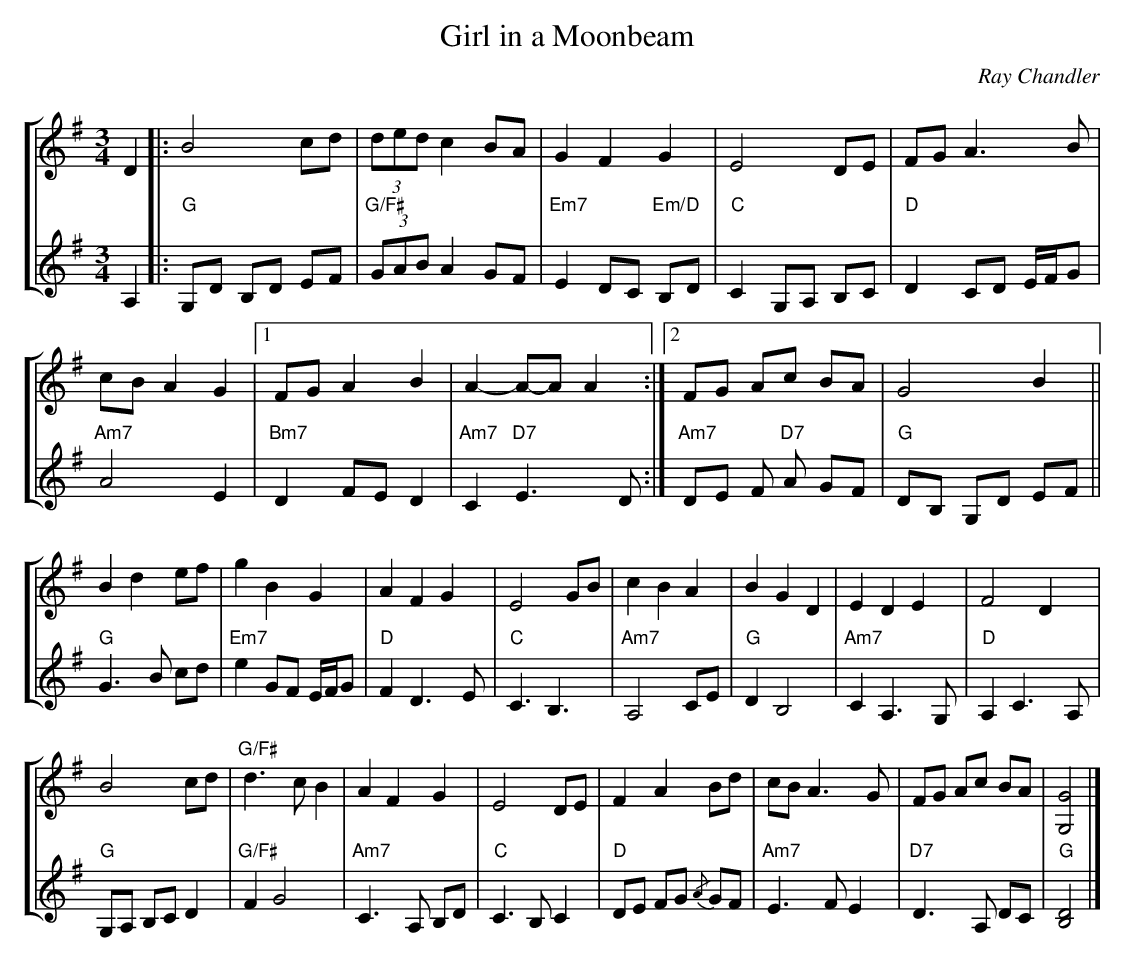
X:1
T:Girl in a Moonbeam
C: Ray Chandler
%%score [ 1 | 2 ]
L:1/4
M:3/4
K:G
V:1
D |: B2 c/d/ | (3d/e/d/ c B/A/ | G F G |  E2 D/E/ | F/G/ A3/2 B/ |
c/B/ A G |1 F/G/ A B |  A- A/-A/ A :|2 F/G/ A/c/ B/A/ | G2 B ||
B d e/f/ |  g B G | A F G | E2 G/B/ | c B A |  B G D | E D E | F2 D |
B2 c/d/ |  "G/F#" d3/2 c/ B | A F G | E2 D/E/ | F A B/d/ |  c/B/ A3/2 G/ | F/G/ A/c/ B/A/ | [G,G]2 |]
V:2
A, |: "G" G,/D/ B,/D/ E/F/ | "G/F#" (3G/A/B/ A G/F/ | "Em7" E D/C/ "Em/D" B,/D/ |  "C" C G,/A,/ B,/C/ | "D" D C/D/ E/4F/4G/ |
"Am7" A2 E |1 "Bm7" D F/E/ D |  "Am7" C "D7" E3/2 D/ :|2 "Am7" D/E/ F/ "D7"A/ G/F/ | "G" D/B,/ G,/D/ E/F/ ||
"G" G3/2 B/ c/d/ |  "Em7" e G/F/ E/4F/4G/ | "D" F D3/2 E/ | "C" C3/2 B,3/2 | "Am7" A,2 C/E/ |  "G" D B,2 | "Am7" C A,3/2 G,/ | "D" A, C3/2 A,/ |
"G" G,/A,/ B,/C/ D |  "G/F#" F G2 | "Am7" C3/2 A,/ B,/D/ | "C" C3/2 B,/ C | "D" D/E/ F/G/{/A} G/F/ |  "Am7" E3/2 F/ E | "D7" D3/2 A,/ D/C/ | "G" [B,D]2 |]
